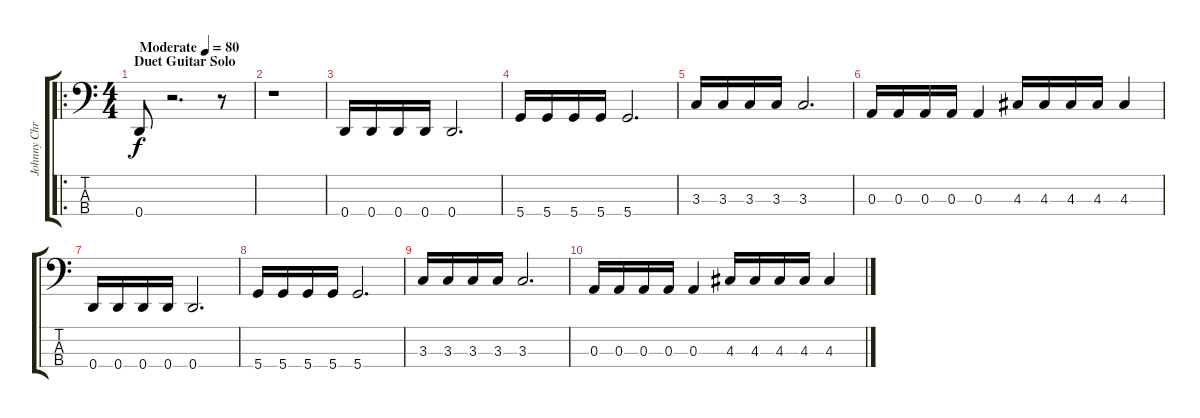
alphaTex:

\track ("Johnny Christ" "Johnny Chr") {instrument electricbasspick}
\staff {score tabs}
\tuning (G2 D2 A1 D1) {hide}
\ro
\ts (4 4)
\section ("" "Duet Guitar Solo")
\tempo (80 "Moderate")
\clef f4
\ks c
0.4.8{dy f instrument electricbasspick} r.2{d} r.8 |
r.1 |
0.4.16 0.4.16 0.4.16 0.4.16 0.4.2{d} |
5.4.16 5.4.16 5.4.16 5.4.16 5.4.2{d} |
3.3.16 3.3.16 3.3.16 3.3.16 3.3.2{d} |
0.3.16 0.3.16 0.3.16 0.3.16 0.3.4 4.3.16 4.3.16 4.3.16 4.3.16 4.3.4 |
0.4.16 0.4.16 0.4.16 0.4.16 0.4.2{d} |
5.4.16 5.4.16 5.4.16 5.4.16 5.4.2{d} |
3.3.16 3.3.16 3.3.16 3.3.16 3.3.2{d} |
0.3.16 0.3.16 0.3.16 0.3.16 0.3.4 4.3.16 4.3.16 4.3.16 4.3.16 4.3.4
